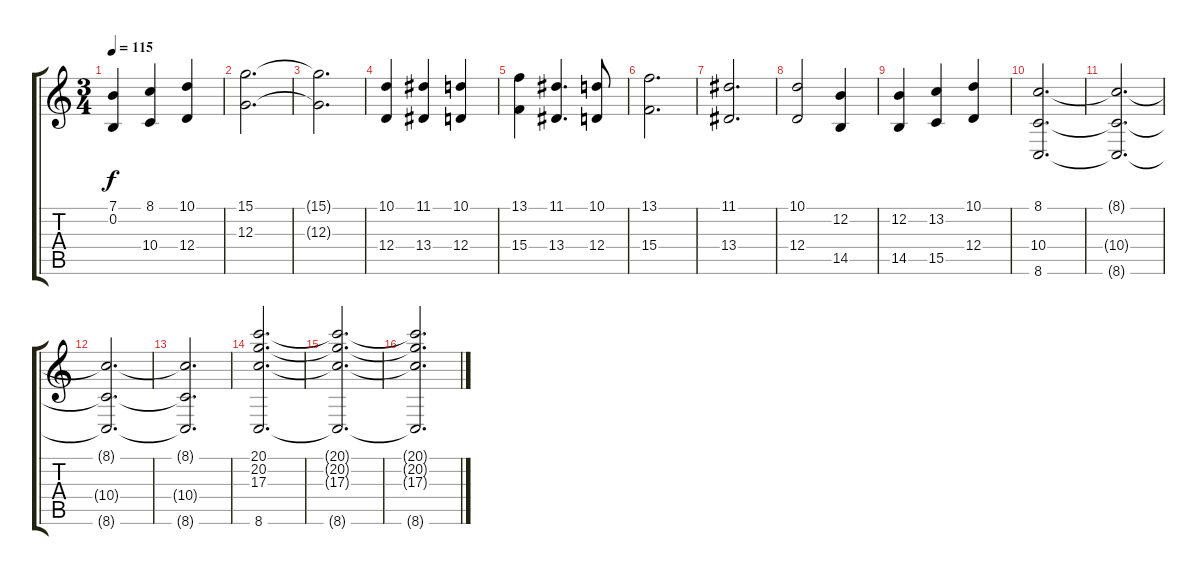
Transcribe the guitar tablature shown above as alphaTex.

\track "" {instrument stringensemble1}
\staff {score tabs}
\tuning (E4 B3 G3 D3 A2 E2) {hide}
\ts (3 4)
\tempo 115
\clef g2
\ks c
(7.1 0.2).4{dy f} (8.1 10.4).4 (10.1 12.4).4 |
(15.1 12.3).2{d} |
(15.1{t} 12.3{t}).2{d} |
(10.1 12.4).4 (11.1 13.4).4 (10.1 12.4).4 |
(13.1 15.4).4 (11.1 13.4).4{d} (10.1 12.4).8 |
(13.1 15.4).2{d} |
(11.1 13.4).2{d} |
(10.1 12.4).2 (12.2 14.5).4 |
(12.2 14.5).4 (13.2 15.5).4 (10.1 12.4).4 |
(8.1 10.4 8.6).2{d} |
(8.1{t} 10.4{t} 8.6{t}).2{d} |
(8.1{t} 10.4{t} 8.6{t}).2{d} |
(8.1{t} 10.4{t} 8.6{t}).2{d} |
(20.1 20.2 17.3 8.6).2{d} |
(20.1{t} 20.2{t} 17.3{t} 8.6{t}).2{d} |
(20.1{t} 20.2{t} 17.3{t} 8.6{t}).2{d}
